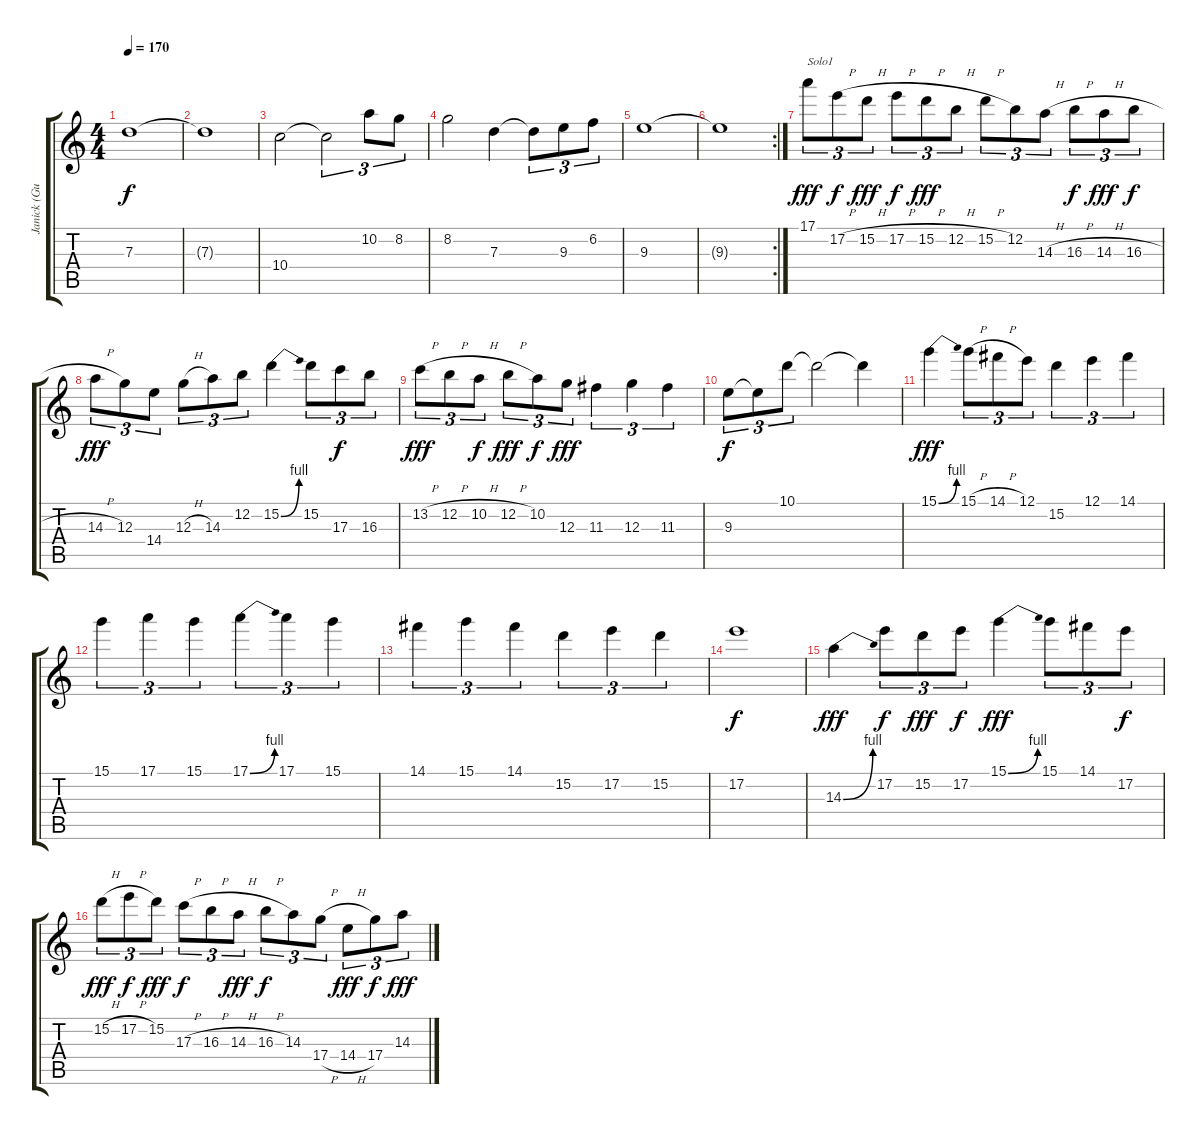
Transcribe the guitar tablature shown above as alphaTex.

\track ("Janick (Guitar Distortion)" "Janick (Gu") {instrument distortionguitar}
\staff {score tabs}
\tuning (E4 B3 G3 D3 A2 E2) {hide}
\ts (4 4)
\tempo 170
\clef g2
\ks c
7.3.1{dy f} |
7.3{t}.1 |
10.4.2 10.4{t}.2{tu (3 2)} 10.2.8{tu (3 2)} 8.2.8{tu (3 2)} |
8.2.2 7.3.4 7.3{t}.8{tu (3 2)} 9.3.8{tu (3 2)} 6.2.8{tu (3 2)} |
9.3.1 |
\rc 2
9.3{t}.1 |
17.1.8{tu (3 2) txt "Solo1" dy fff} 17.2{h}.8{tu (3 2) dy f} 15.2{h}.8{tu (3 2) dy fff} 17.2{h}.8{tu (3 2) dy f} 15.2{h}.8{tu (3 2) dy fff} 12.2{h}.8{tu (3 2)} 15.2{h}.8{tu (3 2)} 12.2.8{tu (3 2)} 14.3{h}.8{tu (3 2)} 16.3{h}.8{tu (3 2) dy f} 14.3{h}.8{tu (3 2) dy fff} 16.3{h}.8{tu (3 2) dy f} |
14.3{h}.8{tu (3 2) dy fff} 12.3.8{tu (3 2)} 14.4.8{tu (3 2)} 12.3{h}.8{tu (3 2)} 14.3.8{tu (3 2)} 12.2.8{tu (3 2)} 15.2{be (bend 0 0 60 4)}.4 15.2.8{tu (3 2)} 17.3.8{tu (3 2) dy f} 16.3.8{tu (3 2)} |
13.2{h}.8{tu (3 2) dy fff} 12.2{h}.8{tu (3 2)} 10.2{h}.8{tu (3 2) dy f} 12.2{h}.8{tu (3 2) dy fff} 10.2.8{tu (3 2) dy f} 12.3.8{tu (3 2) dy fff} 11.3.4{tu (3 2)} 12.3.4{tu (3 2)} 11.3.4{tu (3 2)} |
9.3.8{tu (3 2) dy f} 9.3{t}.8{tu (3 2)} 10.1.8{tu (3 2)} 10.1{t}.2 10.1{t}.4 |
15.1{be (bend 0 0 60 4)}.4{dy fff} 15.1{h}.8{tu (3 2)} 14.1{h}.8{tu (3 2)} 12.1.8{tu (3 2)} 15.2.4{tu (3 2)} 12.1.4{tu (3 2)} 14.1.4{tu (3 2)} |
15.1.4{tu (3 2)} 17.1.4{tu (3 2)} 15.1.4{tu (3 2)} 17.1{be (bend 0 0 60 4)}.4{tu (3 2)} 17.1.4{tu (3 2)} 15.1.4{tu (3 2)} |
14.1.4{tu (3 2)} 15.1.4{tu (3 2)} 14.1.4{tu (3 2)} 15.2.4{tu (3 2)} 17.2.4{tu (3 2)} 15.2.4{tu (3 2)} |
17.2.1{dy f} |
14.3{be (bend 0 0 60 4)}.4{dy fff} 17.2.8{tu (3 2) dy f} 15.2.8{tu (3 2) dy fff} 17.2.8{tu (3 2) dy f} 15.1{be (bend 0 0 60 4)}.4{dy fff} 15.1.8{tu (3 2)} 14.1.8{tu (3 2)} 17.2.8{tu (3 2) dy f} |
15.2{h}.8{tu (3 2) dy fff} 17.2{h}.8{tu (3 2) dy f} 15.2.8{tu (3 2) dy fff} 17.3{h}.8{tu (3 2) dy f} 16.3{h}.8{tu (3 2)} 14.3{h}.8{tu (3 2) dy fff} 16.3{h}.8{tu (3 2) dy f} 14.3.8{tu (3 2)} 17.4{h}.8{tu (3 2)} 14.4{h}.8{tu (3 2) dy fff} 17.4.8{tu (3 2) dy f} 14.3.8{tu (3 2) dy fff}
